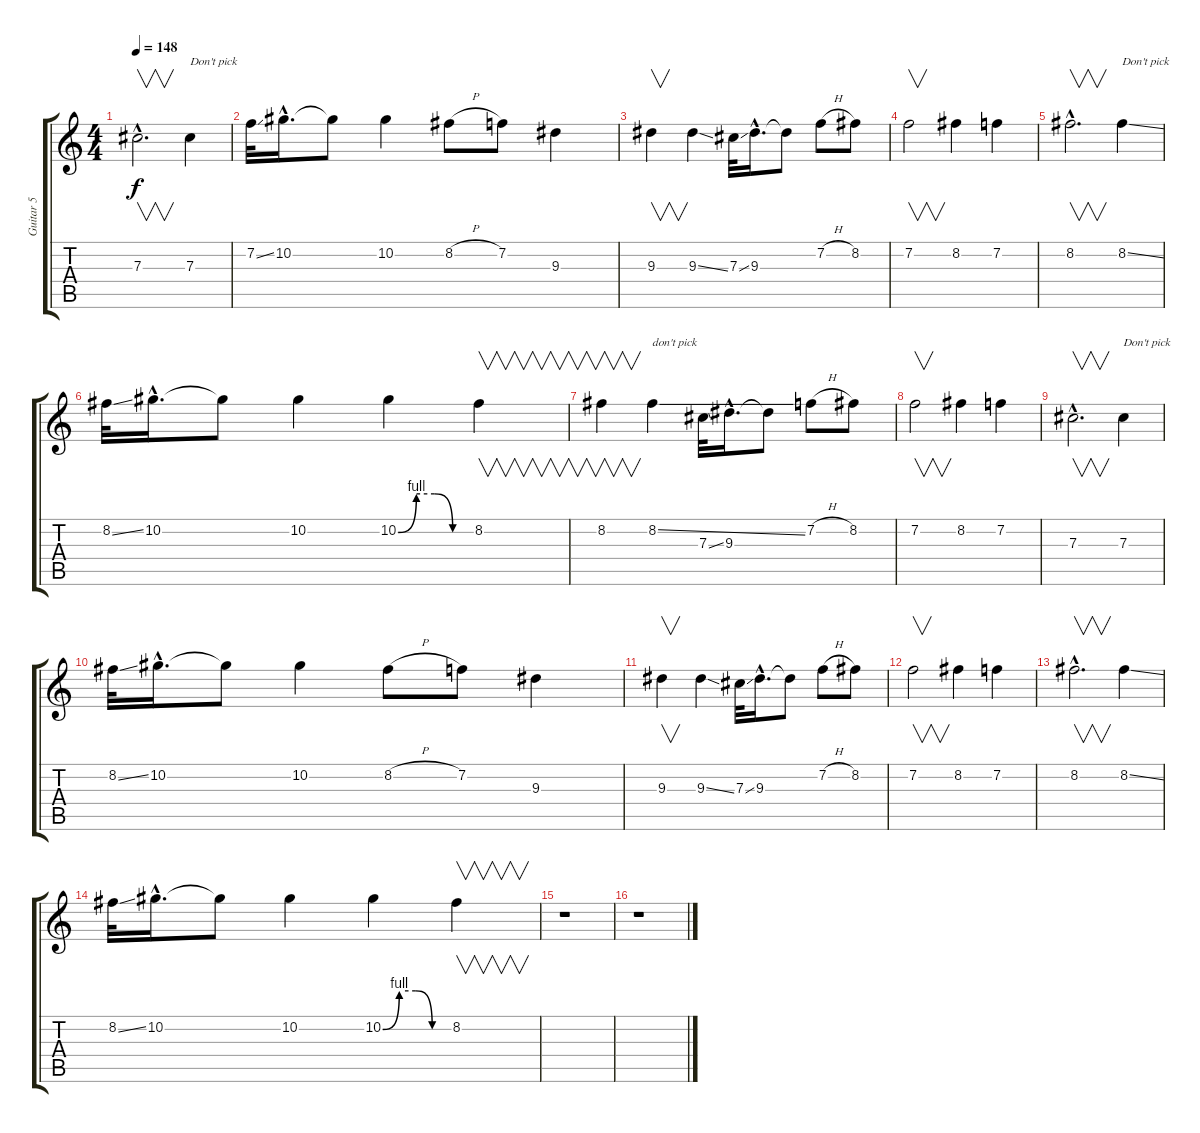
\track ("Guitar 5" "Guitar 5") {instrument distortionguitar}
\staff {score tabs}
\tuning (Eb4 Bb3 Gb3 Db3 Ab2 Eb2) {hide}
\ts (4 4)
\tempo 148
\clef g2
\ks c
7.3{hac}.2{v d dy f} 7.3.4{txt "Don't pick"} |
7.2{ss}.32 10.2{hac}.16{d} 10.2{t}.8 10.2.4 8.2{h}.8 7.2.8 9.3.4 |
9.3.4{v} 9.3{ss}.4 7.3{ss}.32 9.3{hac}.16{d} 9.3{t}.8 7.2{h}.8 8.2.8 |
7.2.2{v} 8.2.4 7.2.4 |
8.2{hac}.2{v d} 8.2{ss}.4{txt "Don't pick"} |
8.2{ss}.32 10.2{hac}.16{d} 10.2{t}.8 10.2.4 10.2{be (custom 0 0 15 4 30 4 45 0 60 0)}.4 8.2.4{v} |
8.2.4{v} 8.2{ss}.4{txt "don't pick"} 7.3{ss}.32 9.3{hac}.16{d} 9.3{t}.8 7.2{h}.8 8.2.8 |
7.2.2{v} 8.2.4 7.2.4 |
7.3{hac}.2{v d} 7.3.4{txt "Don't pick"} |
8.2{ss}.32 10.2{hac}.16{d} 10.2{t}.8 10.2.4 8.2{h}.8 7.2.8 9.3.4 |
9.3.4{v} 9.3{ss}.4 7.3{ss}.32 9.3{hac}.16{d} 9.3{t}.8 7.2{h}.8 8.2.8 |
7.2.2{v} 8.2.4 7.2.4 |
8.2{hac}.2{v d} 8.2{ss}.4 |
8.2{ss}.32 10.2{hac}.16{d} 10.2{t}.8 10.2.4 10.2{be (custom 0 0 15 4 30 4 45 0 60 0)}.4 8.2.4{v} |
r.1 |
r.1
